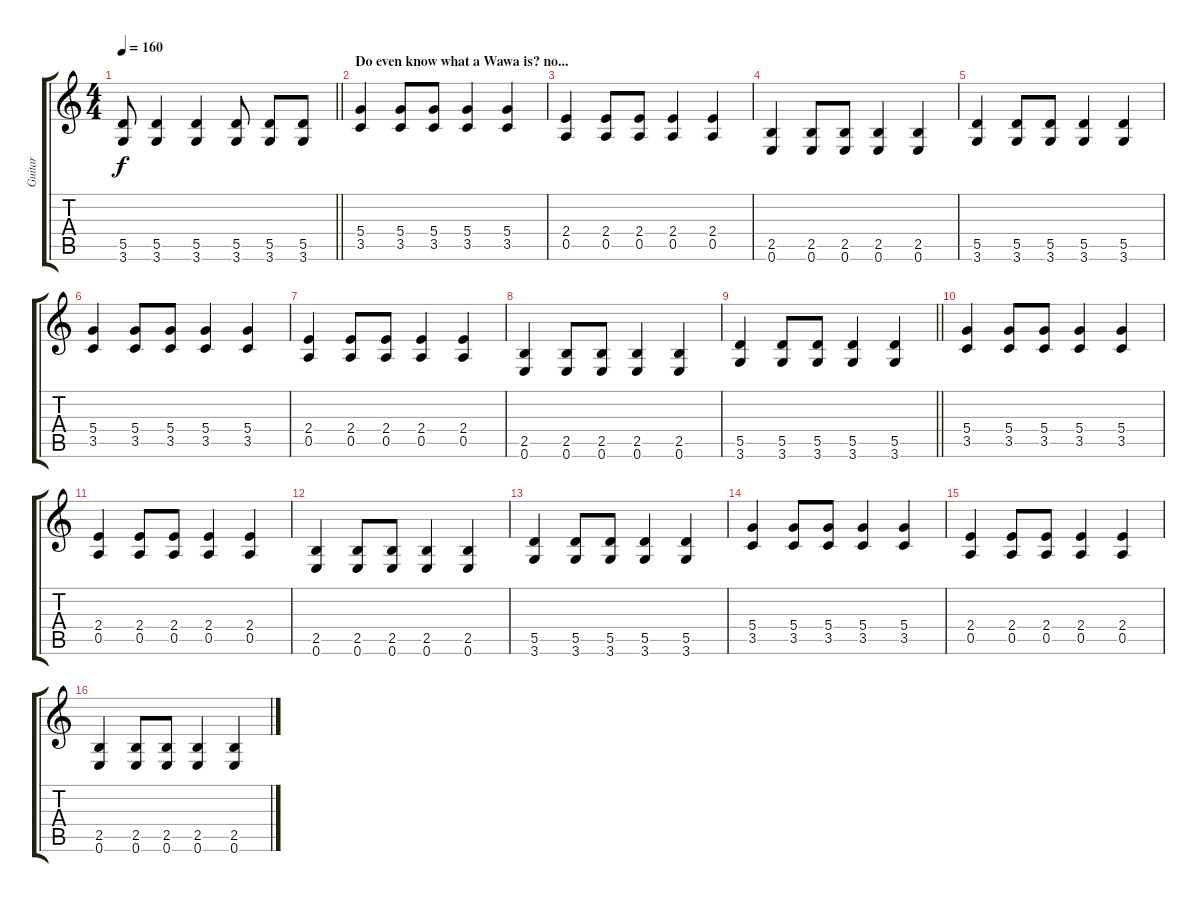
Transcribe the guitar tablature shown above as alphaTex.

\track ("Guitar" "Guitar") {instrument distortionguitar}
\staff {score tabs}
\tuning (E4 B3 G3 D3 A2 E2) {hide}
\ts (4 4)
\tempo 160
\clef g2
\barLineRight lightlight
\ks c
(5.5{t} 3.6{t}).8{dy f} (5.5 3.6).4 (5.5 3.6).4 (5.5 3.6).8 (5.5 3.6).8 (5.5 3.6).8 |
\section ("" "Do even know what a Wawa is? no...")
(5.4 3.5).4 (5.4 3.5).8 (5.4 3.5).8 (5.4 3.5).4 (5.4 3.5).4 |
(2.4 0.5).4 (2.4 0.5).8 (2.4 0.5).8 (2.4 0.5).4 (2.4 0.5).4 |
(2.5 0.6).4 (2.5 0.6).8 (2.5 0.6).8 (2.5 0.6).4 (2.5 0.6).4 |
(5.5 3.6).4 (5.5 3.6).8 (5.5 3.6).8 (5.5 3.6).4 (5.5 3.6).4 |
(5.4 3.5).4 (5.4 3.5).8 (5.4 3.5).8 (5.4 3.5).4 (5.4 3.5).4 |
(2.4 0.5).4 (2.4 0.5).8 (2.4 0.5).8 (2.4 0.5).4 (2.4 0.5).4 |
(2.5 0.6).4 (2.5 0.6).8 (2.5 0.6).8 (2.5 0.6).4 (2.5 0.6).4 |
\barLineRight lightlight
(5.5 3.6).4 (5.5 3.6).8 (5.5 3.6).8 (5.5 3.6).4 (5.5 3.6).4 |
(5.4 3.5).4 (5.4 3.5).8 (5.4 3.5).8 (5.4 3.5).4 (5.4 3.5).4 |
(2.4 0.5).4 (2.4 0.5).8 (2.4 0.5).8 (2.4 0.5).4 (2.4 0.5).4 |
(2.5 0.6).4 (2.5 0.6).8 (2.5 0.6).8 (2.5 0.6).4 (2.5 0.6).4 |
(5.5 3.6).4 (5.5 3.6).8 (5.5 3.6).8 (5.5 3.6).4 (5.5 3.6).4 |
(5.4 3.5).4 (5.4 3.5).8 (5.4 3.5).8 (5.4 3.5).4 (5.4 3.5).4 |
(2.4 0.5).4 (2.4 0.5).8 (2.4 0.5).8 (2.4 0.5).4 (2.4 0.5).4 |
(2.5 0.6).4 (2.5 0.6).8 (2.5 0.6).8 (2.5 0.6).4 (2.5 0.6).4
